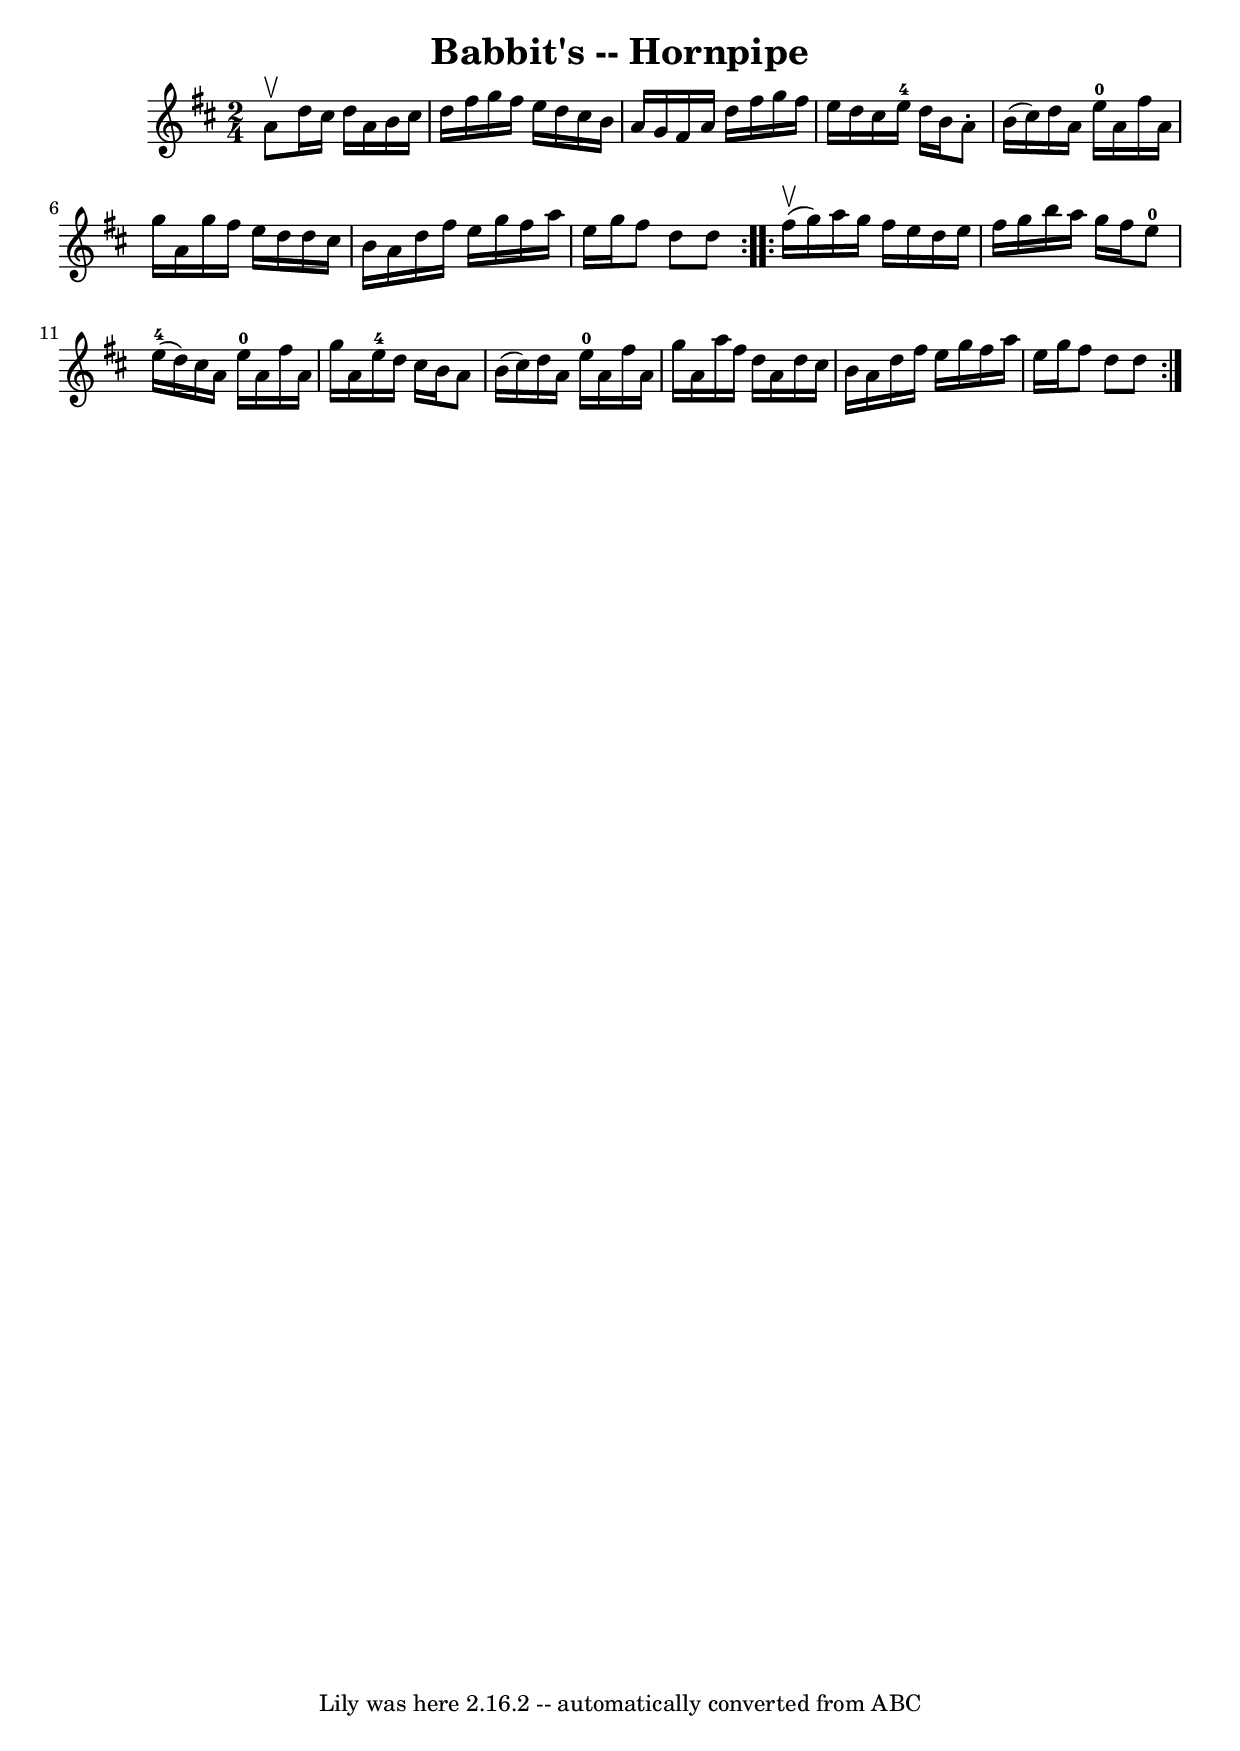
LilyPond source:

\version "2.16.2"
\include "Mammoth.ily"
\header {
  %% book = "Cole's 1000 Fiddle Tunes"
 crossRefNumber = "1"
 footnotes = ""
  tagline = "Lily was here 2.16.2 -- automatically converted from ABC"
  title = "Babbit's -- Hornpipe"

}
voicedefault =  {



  \repeat volta 2 {

    \time 2/4 
    \key d \major a'8^\upbow  |
 d''16 cs''16 d''16 a'16 b'16 cs''16 d''16 fs''16   |
 g''16 fs''16 e''16 d''16 cs''16 b'16 a'16 g'16   |
 fs'16 a'16 d''16 fs''16 g''16 fs''16 e''16 d''16   |
 cs''16 e''16-4 d''16 b'16 a'8-. b'16 (cs''16)  |
 d''16 a'16 e''16-0 a'16 fs''16 a'16 g''16 a'16   |
 g''16 fs''16 e''16 d''16 d''16 cs''16 b'16 a'16    |
 d''16 fs''16 e''16 g''16 fs''16 a''16 e''16 g''16   |
 fs''8 d''8 d''8  
  }     
  \repeat volta 2 { fs''16 (^\upbow g''16)  |
 a''16 g''16 fs''16 e''16 d''16 e''16 fs''16 g''16   |
 b''16 a''16 g''16 fs''16 e''8-0 e''16-4(d''16)  |
 cs''16 a'16 e''16-0 a'16 fs''16 a'16 g''16 a'16  |
 e''16-4 d''16 cs''16 b'16 a'8 b'16 (cs''16)  |
 d''16 a'16 e''16-0 a'16 fs''16 a'16 g''16 a'16   |
 a''16 fs''16 d''16 a'16 d''16 cs''16 b'16 a'16   |
 d''16 fs''16 e''16 g''16 fs''16 a''16 e''16 g''16   |
    
 fs''8 d''8 d''8  
  }   

}

\score{
  <<

    \context Staff="default"
    {
      \voicedefault 
      
    }

  >>
  \layout {
    
  }
  \midi {
  }

}
